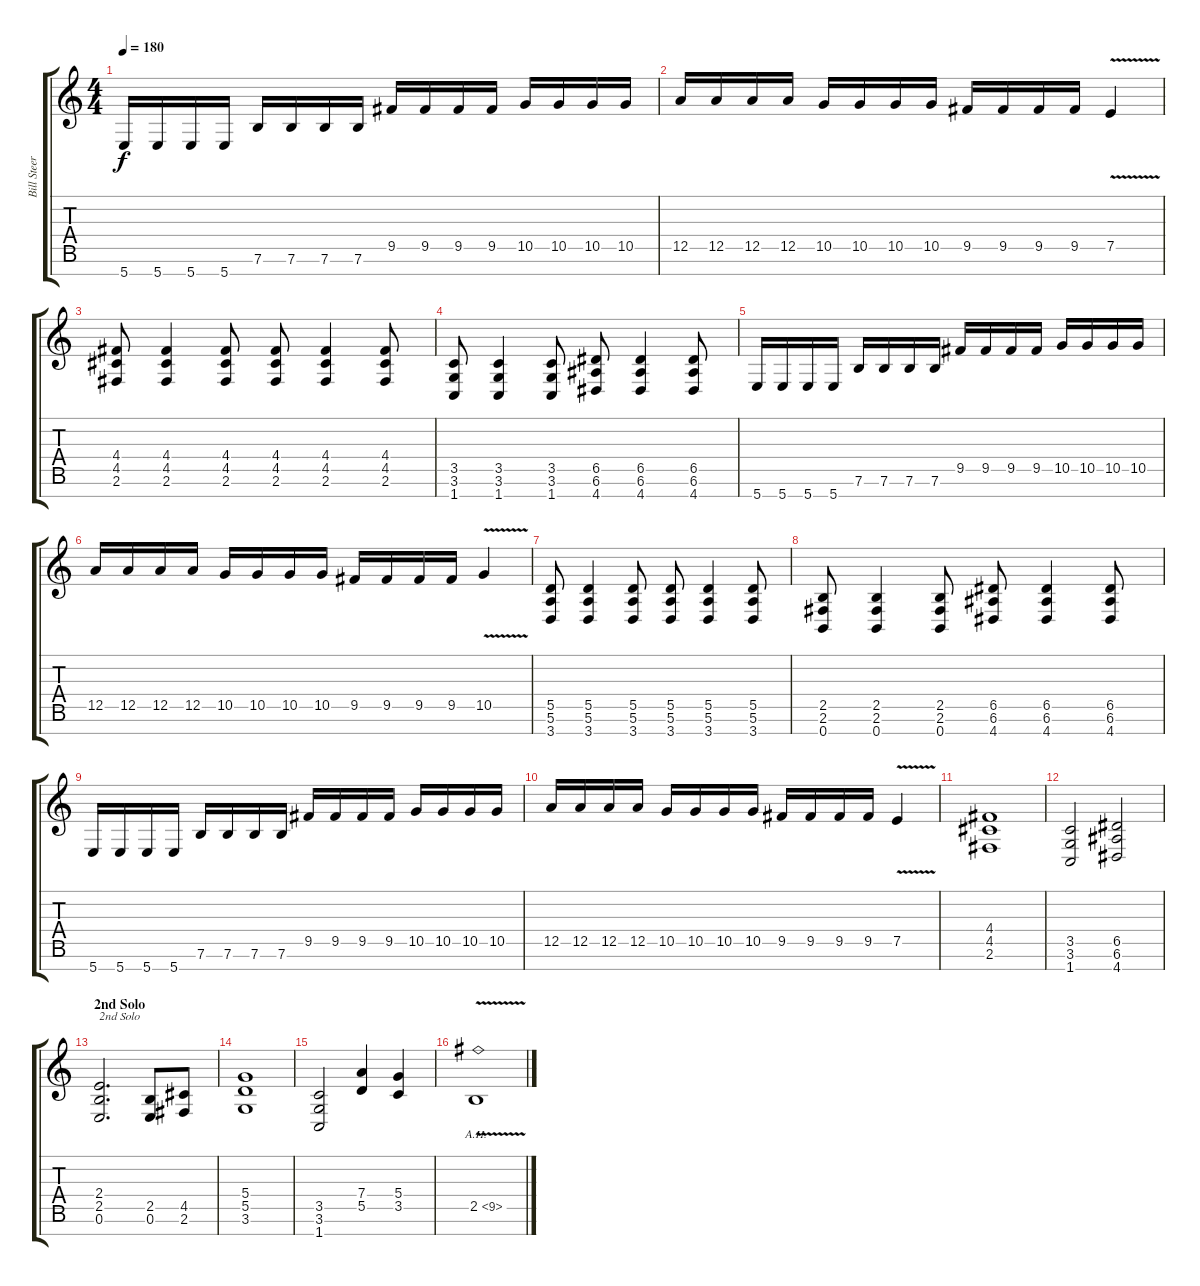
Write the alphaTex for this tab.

\track ("Bill Steer" "Bill Steer") {instrument distortionguitar}
\staff {score tabs}
\tuning (E4 B3 G3 D3 A2 E2 B1) {hide}
\ts (4 4)
\tempo 180
\clef g2
\ks c
5.7.16{dy f} 5.7.16 5.7.16 5.7.16 7.6.16 7.6.16 7.6.16 7.6.16 9.5.16 9.5.16 9.5.16 9.5.16 10.5.16 10.5.16 10.5.16 10.5.16 |
12.5.16 12.5.16 12.5.16 12.5.16 10.5.16 10.5.16 10.5.16 10.5.16 9.5.16 9.5.16 9.5.16 9.5.16 7.5{v}.4 |
(4.4 4.5 2.6).8 (4.4 4.5 2.6).4 (4.4 4.5 2.6).8 (4.4 4.5 2.6).8 (4.4 4.5 2.6).4 (4.4 4.5 2.6).8 |
(3.5 3.6 1.7).8 (3.5 3.6 1.7).4 (3.5 3.6 1.7).8 (6.5 6.6 4.7).8 (6.5 6.6 4.7).4 (6.5 6.6 4.7).8 |
5.7.16 5.7.16 5.7.16 5.7.16 7.6.16 7.6.16 7.6.16 7.6.16 9.5.16 9.5.16 9.5.16 9.5.16 10.5.16 10.5.16 10.5.16 10.5.16 |
12.5.16 12.5.16 12.5.16 12.5.16 10.5.16 10.5.16 10.5.16 10.5.16 9.5.16 9.5.16 9.5.16 9.5.16 10.5{v}.4 |
(5.5 5.6 3.7).8 (5.5 5.6 3.7).4 (5.5 5.6 3.7).8 (5.5 5.6 3.7).8 (5.5 5.6 3.7).4 (5.5 5.6 3.7).8 |
(2.5 2.6 0.7).8 (2.5 2.6 0.7).4 (2.5 2.6 0.7).8 (6.5 6.6 4.7).8 (6.5 6.6 4.7).4 (6.5 6.6 4.7).8 |
5.7.16 5.7.16 5.7.16 5.7.16 7.6.16 7.6.16 7.6.16 7.6.16 9.5.16 9.5.16 9.5.16 9.5.16 10.5.16 10.5.16 10.5.16 10.5.16 |
12.5.16 12.5.16 12.5.16 12.5.16 10.5.16 10.5.16 10.5.16 10.5.16 9.5.16 9.5.16 9.5.16 9.5.16 7.5{v}.4 |
(4.4 4.5 2.6).1 |
(3.5 3.6 1.7).2 (6.5 6.6 4.7).2 |
\section ("" "2nd Solo")
(2.4 2.5 0.6).2{d txt "2nd Solo"} (2.5 0.6).8 (4.5 2.6).8 |
(5.4 5.5 3.6).1 |
(3.5 3.6 1.7).2 (7.4 5.5).4 (5.4 3.5).4 |
2.5{ah 7 v}.1
